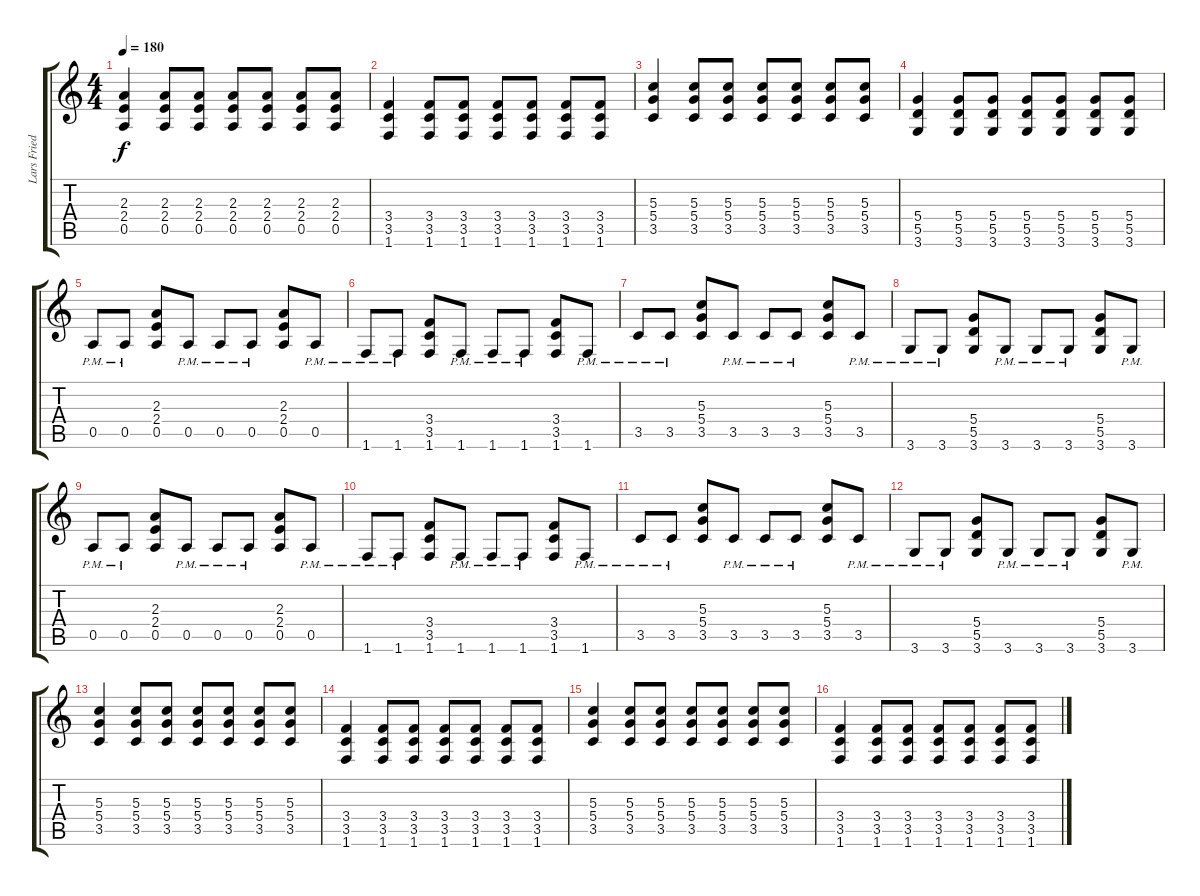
\track ("Lars Friedriksen" "Lars Fried") {instrument distortionguitar}
\staff {score tabs}
\tuning (E4 B3 G3 D3 A2 E2) {hide}
\ts (4 4)
\tempo 180
\clef g2
\ks c
(2.3 2.4 0.5).4{dy f volume 8} (2.3 2.4 0.5).8 (2.3 2.4 0.5).8 (2.3 2.4 0.5).8 (2.3 2.4 0.5).8 (2.3 2.4 0.5).8 (2.3 2.4 0.5).8 |
(3.4 3.5 1.6).4 (3.4 3.5 1.6).8 (3.4 3.5 1.6).8 (3.4 3.5 1.6).8 (3.4 3.5 1.6).8 (3.4 3.5 1.6).8 (3.4 3.5 1.6).8 |
(5.3 5.4 3.5).4 (5.3 5.4 3.5).8 (5.3 5.4 3.5).8 (5.3 5.4 3.5).8 (5.3 5.4 3.5).8 (5.3 5.4 3.5).8 (5.3 5.4 3.5).8 |
(5.4 5.5 3.6).4 (5.4 5.5 3.6).8 (5.4 5.5 3.6).8 (5.4 5.5 3.6).8 (5.4 5.5 3.6).8 (5.4 5.5 3.6).8 (5.4 5.5 3.6).8 |
0.5{pm}.8 0.5{pm}.8 (2.3 2.4 0.5).8 0.5{pm}.8 0.5{pm}.8 0.5{pm}.8 (2.3 2.4 0.5).8 0.5{pm}.8 |
1.6{pm}.8 1.6{pm}.8 (3.4 3.5 1.6).8 1.6{pm}.8 1.6{pm}.8 1.6{pm}.8 (3.4 3.5 1.6).8 1.6{pm}.8 |
3.5{pm}.8 3.5{pm}.8 (5.3 5.4 3.5).8 3.5{pm}.8 3.5{pm}.8 3.5{pm}.8 (5.3 5.4 3.5).8 3.5{pm}.8 |
3.6{pm}.8 3.6{pm}.8 (5.4 5.5 3.6).8 3.6{pm}.8 3.6{pm}.8 3.6{pm}.8 (5.4 5.5 3.6).8 3.6{pm}.8 |
0.5{pm}.8 0.5{pm}.8 (2.3 2.4 0.5).8 0.5{pm}.8 0.5{pm}.8 0.5{pm}.8 (2.3 2.4 0.5).8 0.5{pm}.8 |
1.6{pm}.8 1.6{pm}.8 (3.4 3.5 1.6).8 1.6{pm}.8 1.6{pm}.8 1.6{pm}.8 (3.4 3.5 1.6).8 1.6{pm}.8 |
3.5{pm}.8 3.5{pm}.8 (5.3 5.4 3.5).8 3.5{pm}.8 3.5{pm}.8 3.5{pm}.8 (5.3 5.4 3.5).8 3.5{pm}.8 |
3.6{pm}.8 3.6{pm}.8 (5.4 5.5 3.6).8 3.6{pm}.8 3.6{pm}.8 3.6{pm}.8 (5.4 5.5 3.6).8 3.6{pm}.8 |
(5.3 5.4 3.5).4 (5.3 5.4 3.5).8 (5.3 5.4 3.5).8 (5.3 5.4 3.5).8 (5.3 5.4 3.5).8 (5.3 5.4 3.5).8 (5.3 5.4 3.5).8 |
(3.4 3.5 1.6).4 (3.4 3.5 1.6).8 (3.4 3.5 1.6).8 (3.4 3.5 1.6).8 (3.4 3.5 1.6).8 (3.4 3.5 1.6).8 (3.4 3.5 1.6).8 |
(5.3 5.4 3.5).4 (5.3 5.4 3.5).8 (5.3 5.4 3.5).8 (5.3 5.4 3.5).8 (5.3 5.4 3.5).8 (5.3 5.4 3.5).8 (5.3 5.4 3.5).8 |
(3.4 3.5 1.6).4 (3.4 3.5 1.6).8 (3.4 3.5 1.6).8 (3.4 3.5 1.6).8 (3.4 3.5 1.6).8 (3.4 3.5 1.6).8 (3.4 3.5 1.6).8
